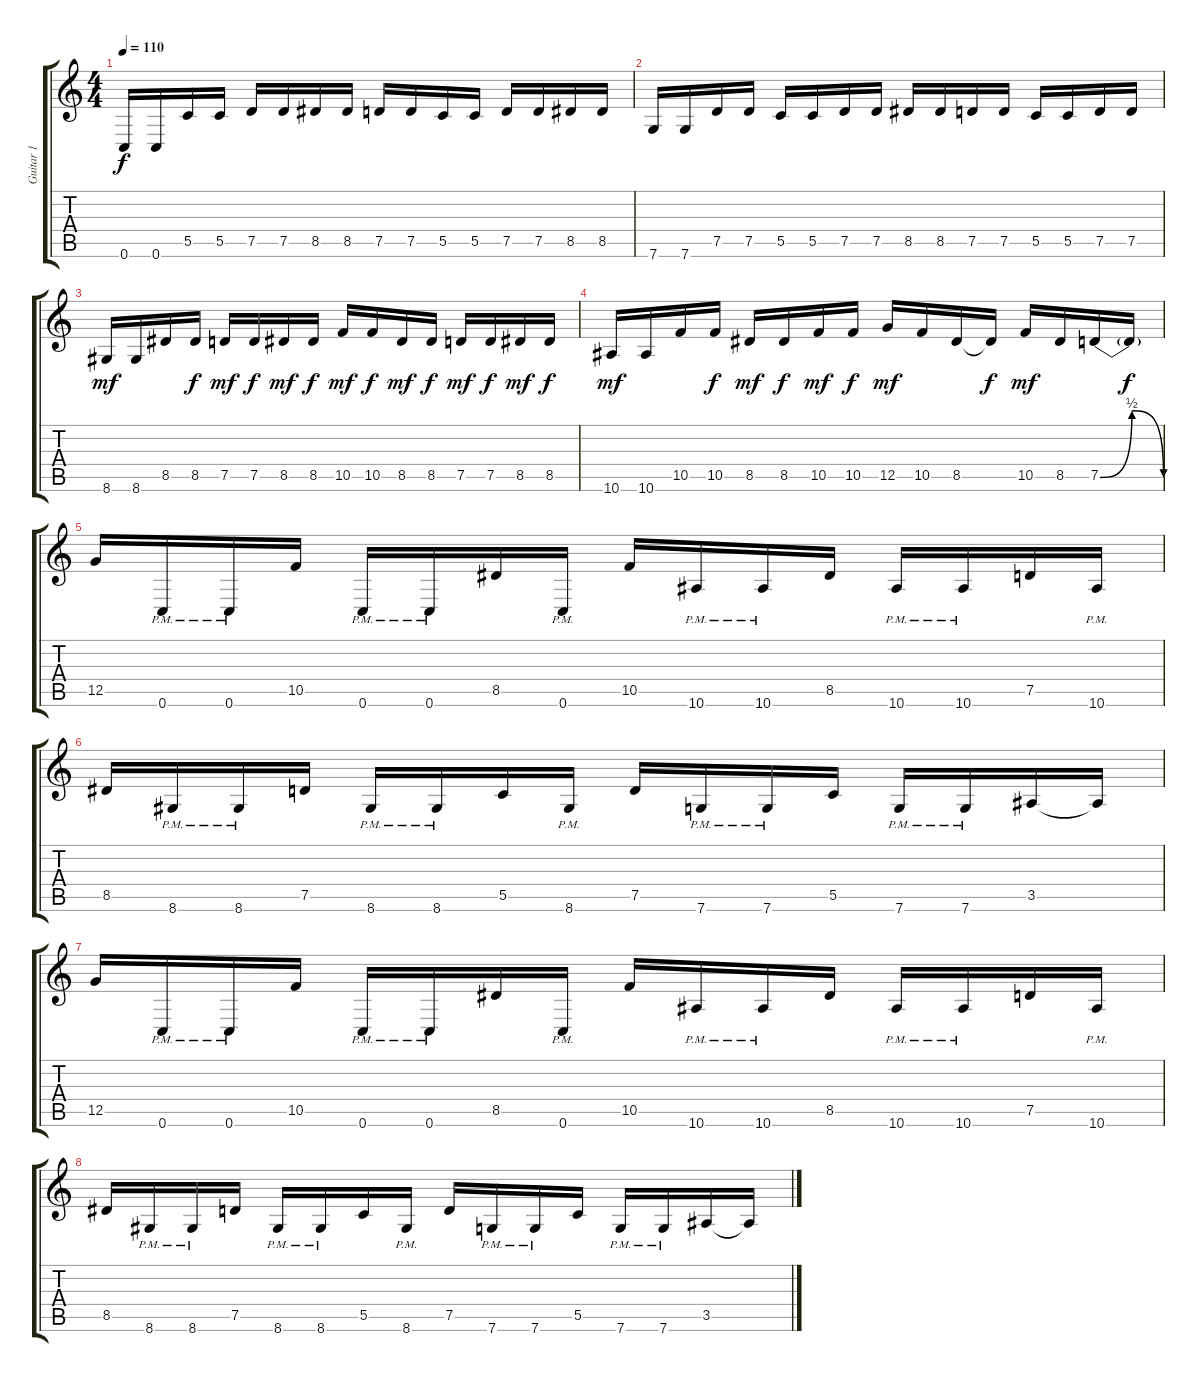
\track ("Guitar 1" "Guitar 1") {instrument distortionguitar}
\staff {score tabs}
\tuning (D4 A3 F3 C3 G2 C2) {hide}
\ts (4 4)
\tempo 110
\clef g2
\ks c
0.6.16{dy f} 0.6.16 5.5.16 5.5.16 7.5.16 7.5.16 8.5.16 8.5.16 7.5.16 7.5.16 5.5.16 5.5.16 7.5.16 7.5.16 8.5.16 8.5.16 |
7.6.16 7.6.16 7.5.16 7.5.16 5.5.16 5.5.16 7.5.16 7.5.16 8.5.16 8.5.16 7.5.16 7.5.16 5.5.16 5.5.16 7.5.16 7.5.16 |
8.6.16{dy mf} 8.6.16 8.5.16 8.5.16{dy f} 7.5.16{dy mf} 7.5.16{dy f} 8.5.16{dy mf} 8.5.16{dy f} 10.5.16{dy mf} 10.5.16{dy f} 8.5.16{dy mf} 8.5.16{dy f} 7.5.16{dy mf} 7.5.16{dy f} 8.5.16{dy mf} 8.5.16{dy f} |
10.6.16{dy mf} 10.6.16 10.5.16 10.5.16{dy f} 8.5.16{dy mf} 8.5.16{dy f} 10.5.16{dy mf} 10.5.16{dy f} 12.5.16{dy mf} 10.5.16 8.5.16 8.5{t}.16{dy f} 10.5.16{dy mf} 8.5.16 7.5{be (bendrelease 0 0 30 2 30 2 60 0)}.16 7.5{t}.16{dy f} |
12.5.16 0.6{pm}.16 0.6{pm}.16 10.5.16 0.6{pm}.16 0.6{pm}.16 8.5.16 0.6{pm}.16 10.5.16 10.6{pm}.16 10.6{pm}.16 8.5.16 10.6{pm}.16 10.6{pm}.16 7.5.16 10.6{pm}.16 |
8.5.16 8.6{pm}.16 8.6{pm}.16 7.5.16 8.6{pm}.16 8.6{pm}.16 5.5.16 8.6{pm}.16 7.5.16 7.6{pm}.16 7.6{pm}.16 5.5.16 7.6{pm}.16 7.6{pm}.16 3.5.16 3.5{t}.16 |
12.5.16 0.6{pm}.16 0.6{pm}.16 10.5.16 0.6{pm}.16 0.6{pm}.16 8.5.16 0.6{pm}.16 10.5.16 10.6{pm}.16 10.6{pm}.16 8.5.16 10.6{pm}.16 10.6{pm}.16 7.5.16 10.6{pm}.16 |
8.5.16 8.6{pm}.16 8.6{pm}.16 7.5.16 8.6{pm}.16 8.6{pm}.16 5.5.16 8.6{pm}.16 7.5.16 7.6{pm}.16 7.6{pm}.16 5.5.16 7.6{pm}.16 7.6{pm}.16 3.5.16 3.5{t}.16
